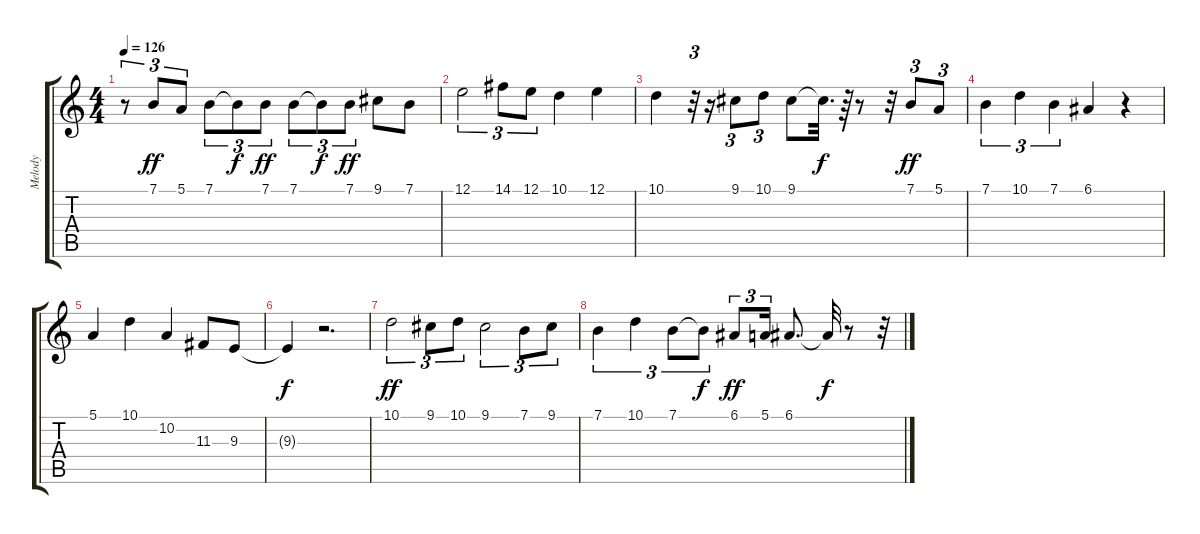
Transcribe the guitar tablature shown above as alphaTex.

\track ("Melody" "Melody") {instrument flute}
\staff {score tabs}
\tuning (E4 B3 G3 D3 A2 E2) {hide}
\ts (4 4)
\tempo 126
\clef g2
\ks c
r.8{tu (3 2) dy ff} 7.1.8{tu (3 2)} 5.1.8{tu (3 2)} 7.1.8{tu (3 2)} 7.1{t}.8{tu (3 2) dy f} 7.1.8{tu (3 2) dy ff} 7.1.8{tu (3 2)} 7.1{t}.8{tu (3 2) dy f} 7.1.8{tu (3 2) dy ff} 9.1.8 7.1.8 |
12.1.2{tu (3 2)} 14.1.8{tu (3 2)} 12.1.8{tu (3 2)} 10.1.4 12.1.4 |
10.1.4 r.32{tu (3 2)} r.16 9.1.8{tu (3 2)} 10.1.8{tu (3 2)} 9.1.8 9.1{t}.32{d dy f} r.64 r.8 r.32 7.1.8{tu (3 2) dy ff} 5.1.8{tu (3 2)} |
7.1.4{tu (3 2)} 10.1.4{tu (3 2)} 7.1.4{tu (3 2)} 6.1.4 r.4 |
5.1.4 10.1.4 10.2.4 11.3.8 9.3.8 |
9.3{t}.4{dy f} r.2{d} |
10.1.2{tu (3 2) dy ff} 9.1.8{tu (3 2)} 10.1.8{tu (3 2)} 9.1.2{tu (3 2)} 7.1.8{tu (3 2)} 9.1.8{tu (3 2)} |
7.1.4{tu (3 2)} 10.1.4{tu (3 2)} 7.1.8{tu (3 2)} 7.1{t}.8{tu (3 2) dy f} 6.1.8{tu (3 2) dy ff} 5.1.16{tu (3 2)} 6.1.8{d} 6.1{t}.32{dy f} r.8 r.32
